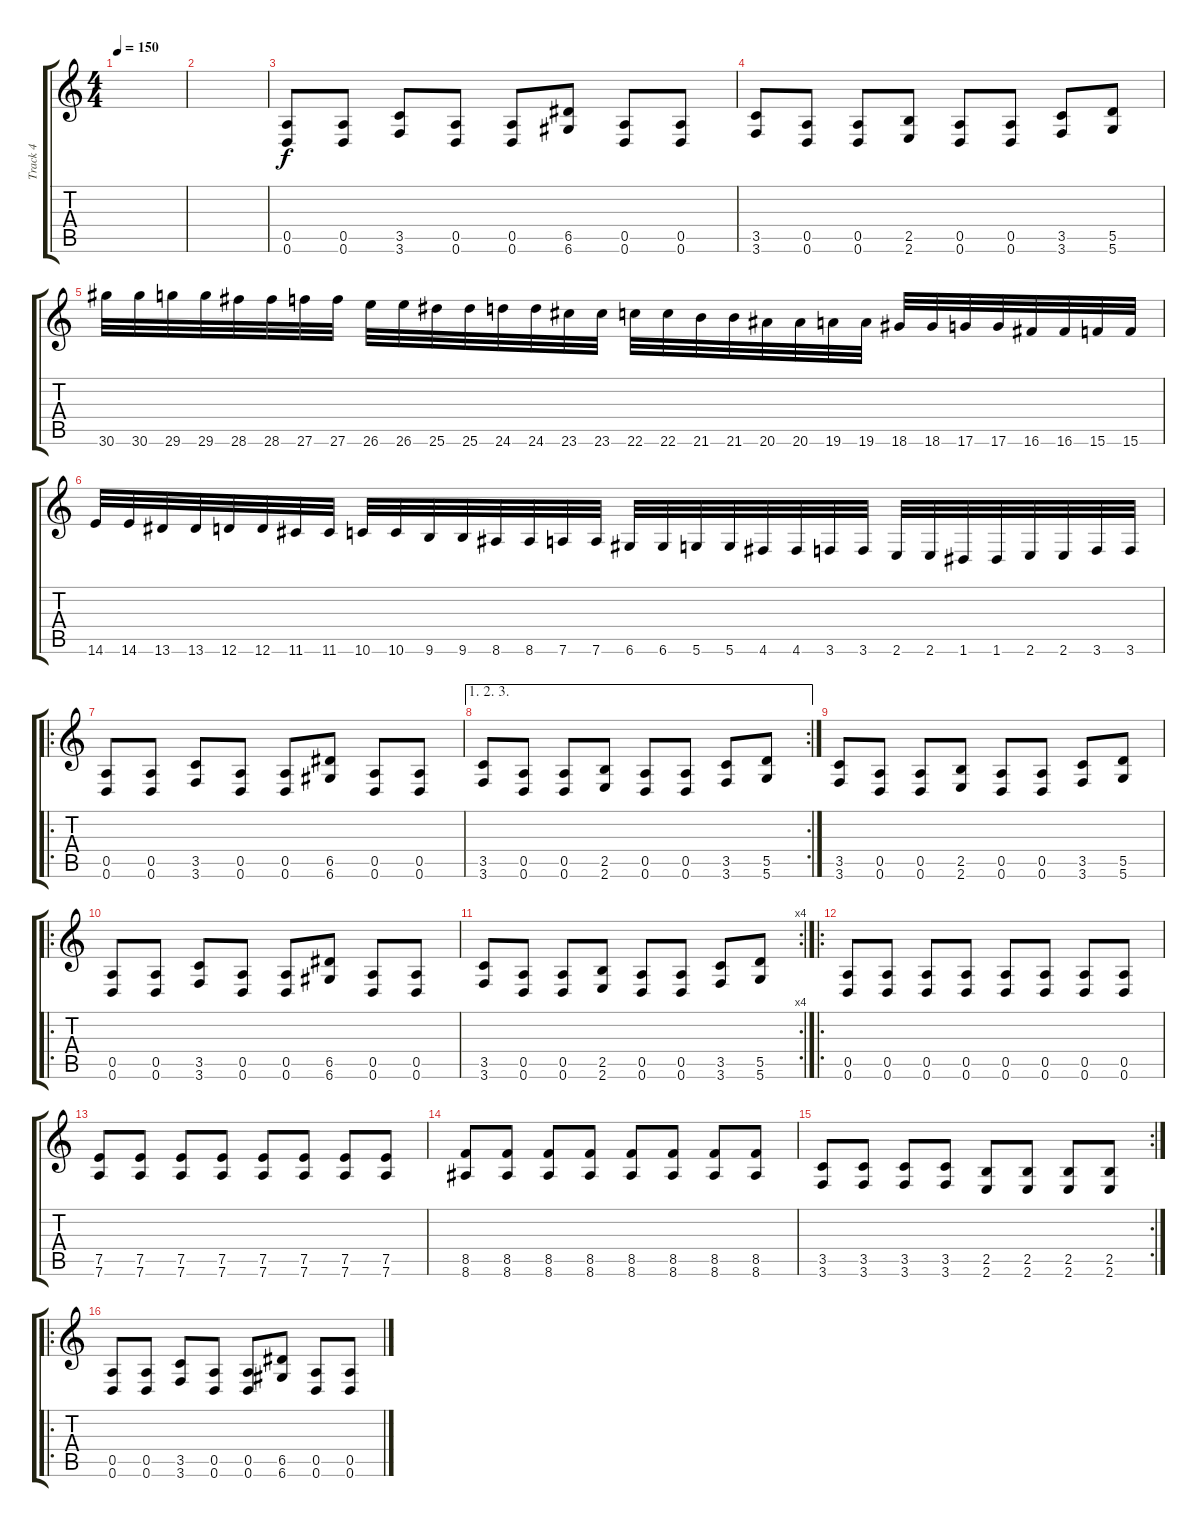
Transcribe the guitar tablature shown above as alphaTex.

\track ("Track 4" "Track 4") {instrument distortionguitar}
\staff {score tabs}
\tuning (E4 B3 G3 D3 A2 D2) {hide}
\ts (4 4)
\tempo 150
\clef g2
\ks c
|
|
(0.5 0.6).8 (0.5 0.6).8 (3.5 3.6).8 (0.5 0.6).8 (0.5 0.6).8 (6.5 6.6).8 (0.5 0.6).8 (0.5 0.6).8 |
(3.5 3.6).8 (0.5 0.6).8 (0.5 0.6).8 (2.5 2.6).8 (0.5 0.6).8 (0.5 0.6).8 (3.5 3.6).8 (5.5 5.6).8 |
30.6.32{instrument guitarfretnoise} 30.6.32 29.6.32 29.6.32 28.6.32 28.6.32 27.6.32 27.6.32 26.6.32 26.6.32 25.6.32 25.6.32 24.6.32 24.6.32 23.6.32 23.6.32 22.6.32 22.6.32 21.6.32 21.6.32 20.6.32 20.6.32 19.6.32 19.6.32 18.6.32 18.6.32 17.6.32 17.6.32 16.6.32 16.6.32 15.6.32 15.6.32 |
14.6.32 14.6.32 13.6.32 13.6.32 12.6.32 12.6.32 11.6.32 11.6.32 10.6.32 10.6.32 9.6.32 9.6.32 8.6.32 8.6.32 7.6.32 7.6.32 6.6.32 6.6.32 5.6.32 5.6.32 4.6.32 4.6.32 3.6.32 3.6.32 2.6.32 2.6.32 1.6.32 1.6.32 2.6.32 2.6.32 3.6.32 3.6.32 |
\ro
(0.5 0.6).8{instrument distortionguitar} (0.5 0.6).8 (3.5 3.6).8 (0.5 0.6).8 (0.5 0.6).8 (6.5 6.6).8 (0.5 0.6).8 (0.5 0.6).8 |
\ae (1 2 3)
\rc 2
(3.5 3.6).8 (0.5 0.6).8 (0.5 0.6).8 (2.5 2.6).8 (0.5 0.6).8 (0.5 0.6).8 (3.5 3.6).8 (5.5 5.6).8 |
(3.5 3.6).8 (0.5 0.6).8 (0.5 0.6).8 (2.5 2.6).8 (0.5 0.6).8 (0.5 0.6).8 (3.5 3.6).8 (5.5 5.6).8 |
\ro
(0.5 0.6).8 (0.5 0.6).8 (3.5 3.6).8 (0.5 0.6).8 (0.5 0.6).8 (6.5 6.6).8 (0.5 0.6).8 (0.5 0.6).8 |
\rc 4
(3.5 3.6).8 (0.5 0.6).8 (0.5 0.6).8 (2.5 2.6).8 (0.5 0.6).8 (0.5 0.6).8 (3.5 3.6).8 (5.5 5.6).8 |
\ro
(0.5 0.6).8 (0.5 0.6).8 (0.5 0.6).8 (0.5 0.6).8 (0.5 0.6).8 (0.5 0.6).8 (0.5 0.6).8 (0.5 0.6).8 |
(7.5 7.6).8 (7.5 7.6).8 (7.5 7.6).8 (7.5 7.6).8 (7.5 7.6).8 (7.5 7.6).8 (7.5 7.6).8 (7.5 7.6).8 |
(8.5 8.6).8 (8.5 8.6).8 (8.5 8.6).8 (8.5 8.6).8 (8.5 8.6).8 (8.5 8.6).8 (8.5 8.6).8 (8.5 8.6).8 |
\rc 2
(3.5 3.6).8 (3.5 3.6).8 (3.5 3.6).8 (3.5 3.6).8 (2.5 2.6).8 (2.5 2.6).8 (2.5 2.6).8 (2.5 2.6).8 |
\ro
(0.5 0.6).8 (0.5 0.6).8 (3.5 3.6).8 (0.5 0.6).8 (0.5 0.6).8 (6.5 6.6).8 (0.5 0.6).8 (0.5 0.6).8
